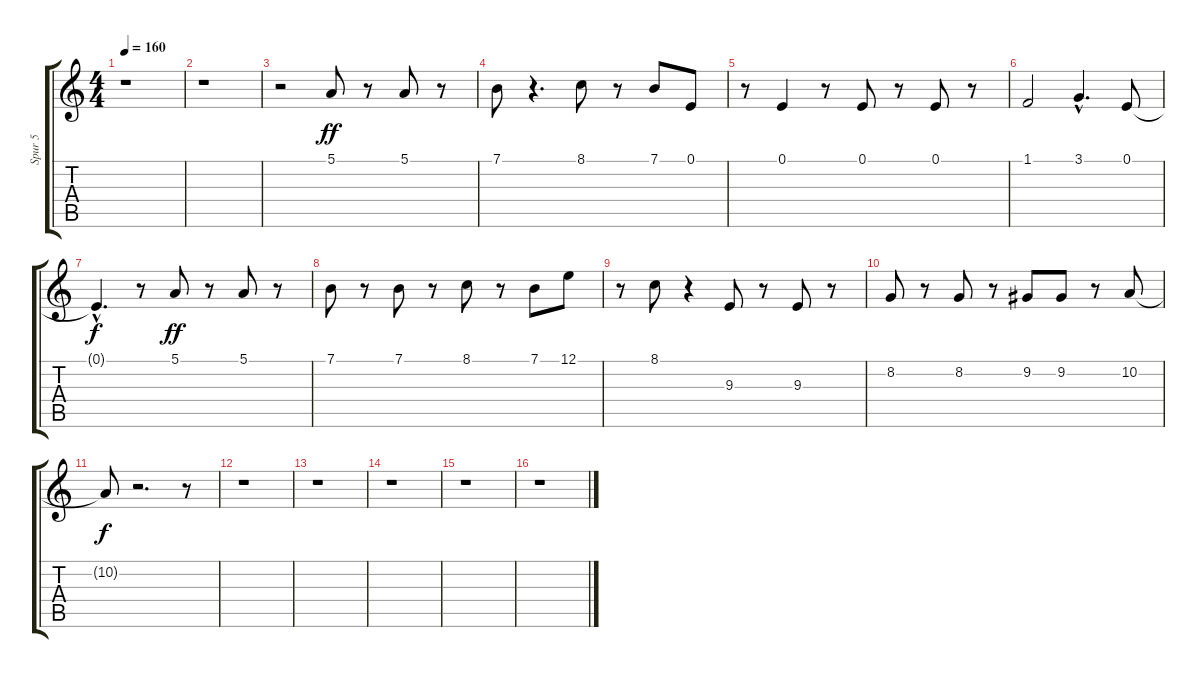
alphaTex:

\track ("Spur 5" "Spur 5") {instrument lead1square}
\staff {score tabs}
\tuning (E4 B3 G3 D3 A2 E2) {hide}
\ts (4 4)
\tempo 160
\clef g2
\ks c
r.1{dy ff} |
r.1 |
r.2 5.1.8 r.8 5.1.8 r.8 |
7.1.8 r.4{d} 8.1.8 r.8 7.1.8 0.1.8 |
r.8 0.1.4 r.8 0.1.8 r.8 0.1.8 r.8 |
1.1.2 3.1{hac}.4{d} 0.1.8 |
0.1{hac t}.4{d dy f} r.8 5.1.8{dy ff} r.8 5.1.8 r.8 |
7.1.8 r.8 7.1.8 r.8 8.1.8 r.8 7.1.8 12.1.8 |
r.8 8.1.8 r.4 9.3.8 r.8 9.3.8 r.8 |
8.2.8 r.8 8.2.8 r.8 9.2.8 9.2.8 r.8 10.2.8 |
10.2{t}.8{dy f} r.2{d} r.8 |
r.1 |
r.1 |
r.1 |
r.1 |
r.1
